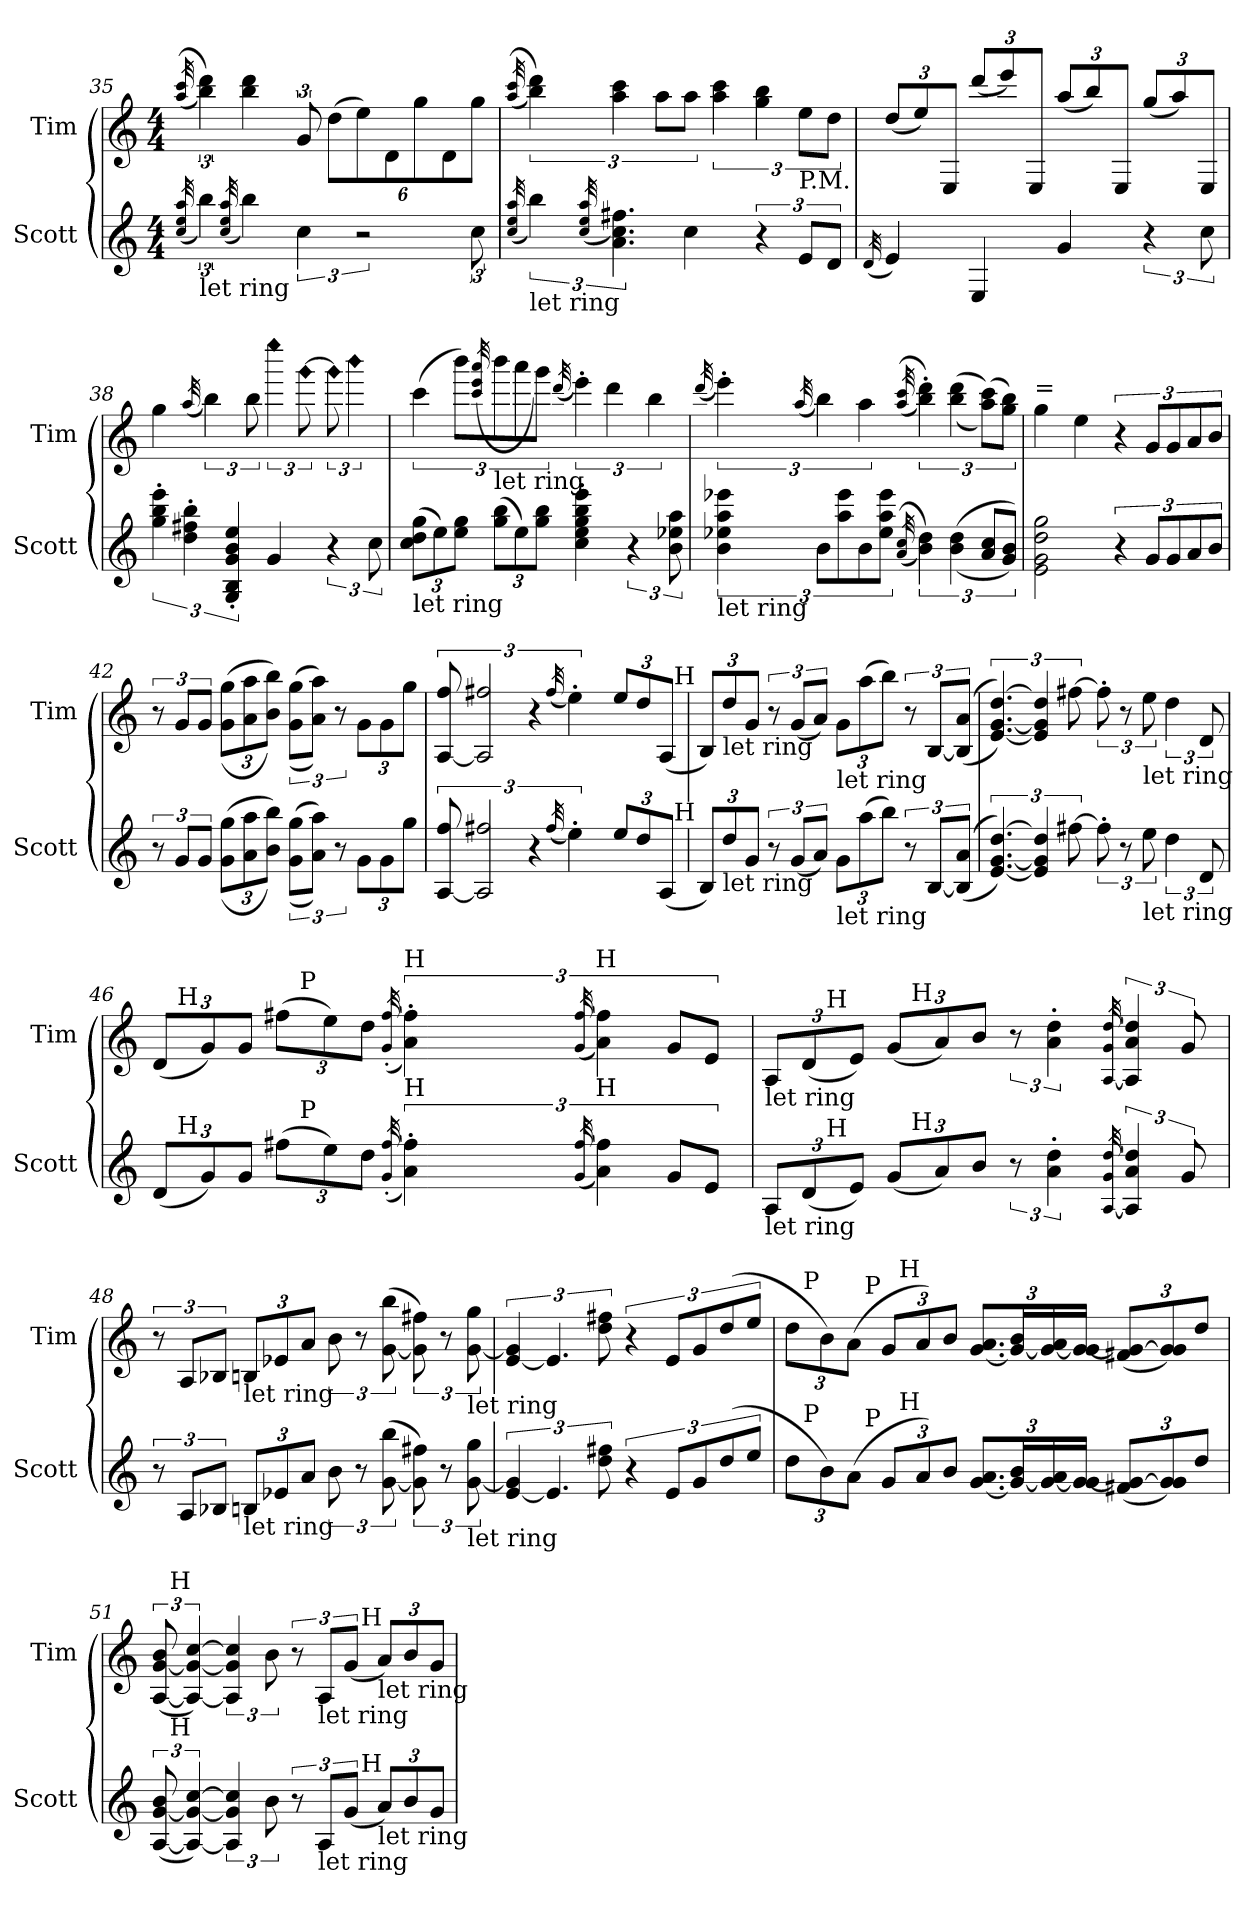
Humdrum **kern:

**kern	**kern
*part2	*part1
*staff2	*staff1
*I"Scott	*I"Tim
*I'Scott	*I'Tim
*clefG2	*clefG2
*ITrd7c12	*ITrd7c12
*k[]	*k[]
*C:	*C:
*M4/4	*M4/4
=35	=35
(32qc/ 32qe/ 32qa/	((32qa/ 32qcc/
!LO:TX:b:t=let ring	!
6b\)	6b\ 6dd\))
(32qc/ 32qe/ 32qa/	.
4b\)	4b\ 4dd\
6c\	12G/
.	(12d\L
3r	12e\)
.	12D\
.	12g\
.	12D\
12c\	12g\J
=36	=36
(32qc/ 32qe/ 32qa/	((32qa/ 32qcc/
!LO:TX:b:t=let ring	!
6b\)	6b\ 6dd\))
(32qc/ 32qe/ 32qa/	.
6.A\ 6.c\ 6.f#X\)	6a\ 6cc\
.	12a\L
4c\	12a\J
.	6a\ 6cc\
6r	6g\ 6b\
!	!LO:TX:b:t=P.M.
12E/L	12e\L
12D/J	12d\J
!!LO:LB:g=z
=37	=37
(32qD/	.
*	*Xbrackettup
4E/)	(12d/L
.	12e/)
.	12EE/J
4EE/	(12dd/L
.	12ee/)
.	12EE/J
4G/	(12a/L
.	12b/)
.	12EE/J
6r	(12g/L
.	12a/)
12c\	12EE/J
=38	=38
6g\' 6b\' 6ee\'	4g\
6d\' 6f#X\' 6b\'	.
.	(32qa/
*	*brackettup
.	6b\)
6GG/' 6BB/' 6G/' 6B/' 6e/'	.
.	12b\
!	!LO:N:head=diamond
4G/	6eee\
!	!LO:N:head=diamond
.	[12gg\
!	!LO:N:head=diamond
6r	12gg\]
!	!LO:N:head=diamond
.	6bb\
12c\	.
=39	=39
*Xbrackettup	*
!LO:TX:b:t=let ring	!
(12c\ 12d\ 12g\L	(6cc\
12e\)	.
12e\ 12g\J	12bb\L)
.	(32qcc/ 32qee/ 32qaa/
!	!LO:TX:b:t=let ring
(12g\ 12b\L	12bb\
12e\)	12aa\
12g\ 12b\J	12gg\J)
.	(32qdd/
4c\' 4e\' 4g\' 4b\' 4ee\'	6ee'\)
.	6dd\
*brackettup	*
6r	.
.	6b\
12B\ 12e-X\ 12a\	.
!!LO:PB:g=z
=40	=40
.	(32qdd/
!LO:TX:b:t=let ring	!
6B\ 6e-X\ 6a\ 6ee-X\	6ee'\)
.	(32qa/
12B\L	6b\)
12a\ 12ee-\	.
12B\	6a\
12e-\ 12a\ 12ee-\J	.
((32qA/ 32qc/	((32qa/ 32qcc/
6B\ 6d\))	6b\' 6dd\'))
((6B\ 6d\	((6b\ 6dd\
12A/ 12c/L	(12a\ 12cc\L))
12G/ 12B/J))	12g\ 12b\J)
=41	=41
!	!LO:TX:t==
2E\ 2G\ 2d\ 2g\	4g\
.	4e\
6r	6r
12G/L	12G/L
12G/	12G/
12A/	12A/
12B/J	12B/J
=42	=42
12r	12r
12G/L	12G/L
12G/J	12G/J
*Xbrackettup	*Xbrackettup
((12G\ 12g\L	((12G\ 12g\L
12A\ 12a\	12A\ 12a\
12B\ 12b\J))	12B\ 12b\J))
*brackettup	*brackettup
((12G\ 12g\L	((12G\ 12g\L
12A\ 12a\J))	12A\ 12a\J))
12r	12r
*Xbrackettup	*Xbrackettup
12G\L	12G\L
12G\	12G\
12g\J	12g\J
!!LO:LB:g=z
=43	=43
*brackettup	*brackettup
*^	*^
[12AA/ 12f/	3%2ryy	[12AA/ 12f/	3%2ryy
3AA/] 3f#X/	.	3AA/] 3f#X/	.
6r	.	6r	.
(32qf#/	.	(32qf#/	.
6e'\)	.	6e'\)	.
.	6..ryy	.	6..ryy
12e/L	.	12e/L	.
12d/	.	12d/	.
(12AA/J	.	(12AA/J	.
!	!	!	!LO:TX:a:t=H
!	!LO:TX:a:t=H	!	!
.	24ryy	.	24ryy
*v	*v	*	*
*	*v	*v
=44	=44
*Xbrackettup	*Xbrackettup
12BB/L)	12BB/L)
!	!LO:TX:b:t=let ring
!LO:TX:b:t=let ring	!
12d/	12d/
12G/J	12G/J
*brackettup	*brackettup
12r	12r
(12G/L	(12G/L
12A/J)	12A/J)
*Xbrackettup	*Xbrackettup
!	!LO:TX:b:t=let ring
!LO:TX:b:t=let ring	!
12G\L	12G\L
(12a\	(12a\
12b\J)	12b\J)
*brackettup	*brackettup
12r	12r
[12BB/L	[12BB/L
((12BB/] 12A/J	((12BB/] 12A/J
=45	=45
[6.E/ [6.G/ [6.d/))	[6.E/ [6.G/ [6.d/))
6E/] 6G/] 6d/]	6E/] 6G/] 6d/]
[12f#X\	[12f#X\
12f#'\]	12f#'\]
12r	12r
!	!LO:TX:b:t=let ring
!LO:TX:b:t=let ring	!
12e\	12e\
6d\	6d\
12D/	12D/
!!LO:LB:g=z
=46	=46
*Xbrackettup	*Xbrackettup
*^	*^
*	*^	*	*^
(12D/L	24ryy	6..ryy	(12D/L	24ryy	6..ryy
!	!	!	!	!LO:TX:a:t=H	!
!	!LO:TX:a:t=H	!	!	!	!
.	3%2ryy	.	.	3%2ryy	.
12G/)	.	.	12G/)	.	.
12G/J	.	.	12G/J	.	.
(12f#X\L	.	.	(12f#X\L	.	.
!	!	!	!	!	!LO:TX:a:t=P
!	!	!LO:TX:a:t=P	!	!	!
.	.	3%2ryy	.	.	3%2ryy
12e\)	.	.	12e\)	.	.
12d\J	.	.	12d\J	.	.
(32qG/' [32qf#/'	.	.	(32qG/' [32qf#/'	.	.
*brackettup	*	*	*brackettup	*	*
!	!	!	!LO:TX:a:t=H	!	!
!LO:TX:a:t=H	!	!	!	!	!
6A\' 6f#\]')	.	.	6A\' 6f#\]')	.	.
(32qG/ [32qf#/	.	.	(32qG/ [32qf#/	.	.
!	!	!	!LO:TX:a:t=H	!	!
!LO:TX:a:t=H	!	!	!	!	!
6A\ 6f#\])	.	.	6A\ 6f#\])	.	.
.	6..ryy	.	.	6..ryy	.
12G/L	.	.	12G/L	.	.
12E/J	.	.	12E/J	.	.
.	.	24ryy	.	.	24ryy
=47	=47	=47	=47	=47	=47
*Xbrackettup	*	*	*Xbrackettup	*	*
!	!	!	!LO:TX:b:t=let ring	!	!
!LO:TX:b:t=let ring	!	!	!	!	!
12AA/L	8ryy	6..ryy	12AA/L	8ryy	6..ryy
(12D/	.	.	(12D/	.	.
!	!	!	!	!LO:TX:a:t=H	!
!	!LO:TX:a:t=H	!	!	!	!
.	2..ryy	.	.	2..ryy	.
12E/J)	.	.	12E/J)	.	.
(12G/L	.	.	(12G/L	.	.
!	!	!	!	!	!LO:TX:a:t=H
!	!	!LO:TX:a:t=H	!	!	!
.	.	3%2ryy	.	.	3%2ryy
12A/)	.	.	12A/)	.	.
12B/J	.	.	12B/J	.	.
*brackettup	*	*	*brackettup	*	*
12r	.	.	12r	.	.
6A\' 6d\'	.	.	6A\' 6d\'	.	.
[32qAA/ 32qG/ [32qd/	.	.	[32qAA/ 32qG/ [32qd/	.	.
6AA/] 6A/ 6d/]	.	.	6AA/] 6A/ 6d/]	.	.
12G/	.	.	12G/	.	.
.	.	24ryy	.	.	24ryy
*v	*v	*v	*	*	*
*	*v	*v	*v
=48	=48
12r	12r
12AA/L	12AA/L
12BB-X/J	12BB-X/J
*Xbrackettup	*Xbrackettup
!	!LO:TX:b:t=let ring
!LO:TX:b:t=let ring	!
12BBn/L	12BBn/L
12E-X/	12E-X/
12A/J	12A/J
*brackettup	*brackettup
12B\	12B\
12r	12r
([12G\ 12b\	([12G\ 12b\
12G\] 12f#X\)	12G\] 12f#X\)
12r	12r
!	!LO:TX:b:t=let ring
!LO:TX:b:t=let ring	!
[12G\ 12g\	[12G\ 12g\
!!LO:LB:g=z
=49	=49
[6E/ 6G/]	[6E/ 6G/]
6.E/]	6.E/]
12d\ 12f#X\	12d\ 12f#X\
6r	6r
12E/L	12E/L
12G/	12G/
(12d/	(12d/
12e/J	12e/J
=50	=50
*Xbrackettup	*Xbrackettup
*^	*^
*	*^	*	*^
*	*	*^	*	*	*^
12d\L	24ryy	6ryy	6..ryy	12d\L	24ryy	6ryy	6..ryy
!	!	!	!	!	!LO:TX:a:t=P	!	!
!	!LO:TX:a:t=P	!	!	!	!	!	!
.	3%2ryy	.	.	.	3%2ryy	.	.
12B\)	.	.	.	12B\)	.	.	.
(12A\J	.	24ryy	.	(12A\J	.	24ryy	.
!	!	!	!	!	!	!LO:TX:a:t=P	!
!	!	!LO:TX:a:t=P	!	!	!	!	!
.	.	3%2ryy	.	.	.	3%2ryy	.
12G/L	.	.	.	12G/L	.	.	.
!	!	!	!	!	!	!	!LO:TX:a:t=H
!	!	!	!LO:TX:a:t=H	!	!	!	!
.	.	.	3%2ryy	.	.	.	3%2ryy
12A/)	.	.	.	12A/)	.	.	.
12B/J	.	.	.	12B/J	.	.	.
*brackettup	*	*	*	*brackettup	*	*	*
[12.G/ 12.A/L	.	.	.	[12.G/ 12.A/L	.	.	.
24G/_ 24B/L	.	.	.	24G/_ 24B/L	.	.	.
24G/_ 24A/	.	.	.	24G/_ 24A/	.	.	.
24G/_ 24G/JJ	6..ryy	.	.	24G/_ 24G/JJ	6..ryy	.	.
(12F#X/ 12G/_L	.	.	.	(12F#X/ 12G/_L	.	.	.
12G/] 12G/)	.	.	.	12G/] 12G/)	.	.	.
.	.	12.ryy	.	.	.	12.ryy	.
12d/J	.	.	.	12d/J	.	.	.
.	.	.	24ryy	.	.	.	24ryy
*	*v	*v	*v	*	*	*	*
*	*	*	*v	*v	*v
=51	=51	=51	=51
([12AA/ [12G/ 12B/	24ryy	([12AA/ [12G/ 12B/	24ryy
!	!	!	!LO:TX:a:t=H
!	!LO:TX:a:t=H	!	!
.	3%2ryy	.	3%2ryy
6AA/_ 6G/_ [6c/)	.	6AA/_ 6G/_ [6c/)	.
6AA/] 6G/] 6c/]	.	6AA/] 6G/] 6c/]	.
12B\	.	12B\	.
12r	.	12r	.
!	!	!LO:TX:b:t=let ring	!
!LO:TX:b:t=let ring	!	!	!
12AA/L	.	12AA/L	.
(12G/J	.	(12G/J	.
!	!	!	!LO:TX:a:t=H
!	!LO:TX:a:t=H	!	!
.	6..ryy	.	6..ryy
*Xbrackettup	*	*Xbrackettup	*
!	!	!LO:TX:b:t=let ring	!
!LO:TX:b:t=let ring	!	!	!
12A/L)	.	12A/L)	.
12B/	.	12B/	.
12G/J	.	12G/J	.
*v	*v	*	*
*	*v	*v
=	=
*-	*-
